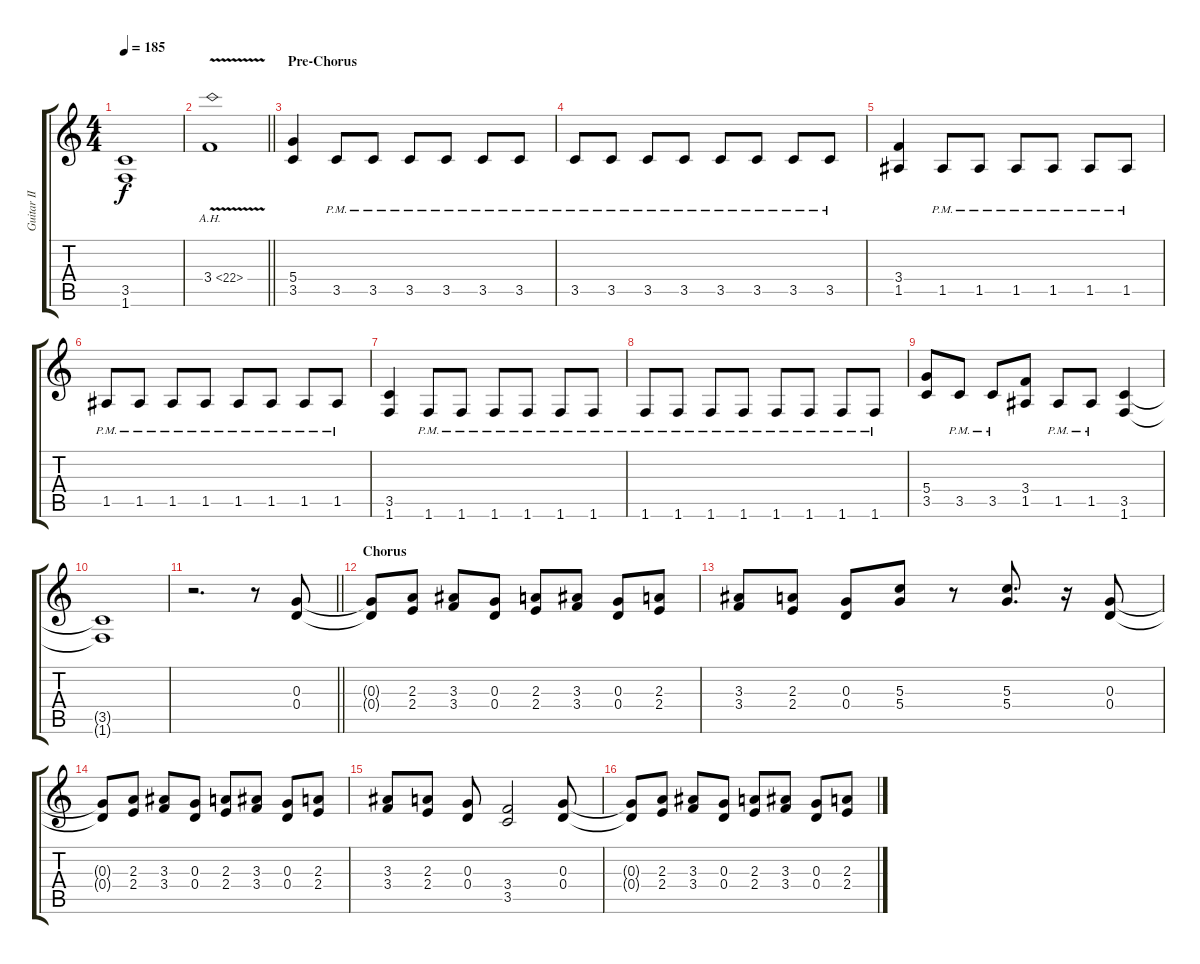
\track ("Guitar II" "Guitar II") {instrument overdrivenguitar}
\staff {score tabs}
\tuning (E4 B3 G3 D3 A2 E2) {hide}
\ts (4 4)
\tempo 185
\clef g2
\ks c
(3.5 1.6).1{dy f} |
\barLineRight lightlight
3.4{ah 19 v}.1 |
\section ("" "Pre-Chorus")
(5.4 3.5).4 3.5{pm}.8 3.5{pm}.8 3.5{pm}.8 3.5{pm}.8 3.5{pm}.8 3.5{pm}.8 |
3.5{pm}.8 3.5{pm}.8 3.5{pm}.8 3.5{pm}.8 3.5{pm}.8 3.5{pm}.8 3.5{pm}.8 3.5{pm}.8 |
(3.4 1.5).4 1.5{pm}.8 1.5{pm}.8 1.5{pm}.8 1.5{pm}.8 1.5{pm}.8 1.5{pm}.8 |
1.5{pm}.8 1.5{pm}.8 1.5{pm}.8 1.5{pm}.8 1.5{pm}.8 1.5{pm}.8 1.5{pm}.8 1.5{pm}.8 |
(3.5 1.6).4 1.6{pm}.8 1.6{pm}.8 1.6{pm}.8 1.6{pm}.8 1.6{pm}.8 1.6{pm}.8 |
1.6{pm}.8 1.6{pm}.8 1.6{pm}.8 1.6{pm}.8 1.6{pm}.8 1.6{pm}.8 1.6{pm}.8 1.6{pm}.8 |
(5.4 3.5).8 3.5{pm}.8 3.5{pm}.8 (3.4 1.5).8 1.5{pm}.8 1.5{pm}.8 (3.5 1.6).4 |
(3.5{t} 1.6{t}).1 |
\barLineRight lightlight
r.2{d} r.8 (0.3 0.4).8 |
\section ("" "Chorus")
(0.3{t} 0.4{t}).8 (2.3 2.4).8 (3.3 3.4).8 (0.3 0.4).8 (2.3 2.4).8 (3.3 3.4).8 (0.3 0.4).8 (2.3 2.4).8 |
(3.3 3.4).8 (2.3 2.4).8 (0.3 0.4).8 (5.3 5.4).8 r.8 (5.3 5.4).8{d} r.16 (0.3 0.4).8 |
(0.3{t} 0.4{t}).8 (2.3 2.4).8 (3.3 3.4).8 (0.3 0.4).8 (2.3 2.4).8 (3.3 3.4).8 (0.3 0.4).8 (2.3 2.4).8 |
(3.3 3.4).8 (2.3 2.4).8 (0.3 0.4).8 (3.4 3.5).2 (0.3 0.4).8 |
(0.3{t} 0.4{t}).8 (2.3 2.4).8 (3.3 3.4).8 (0.3 0.4).8 (2.3 2.4).8 (3.3 3.4).8 (0.3 0.4).8 (2.3 2.4).8
